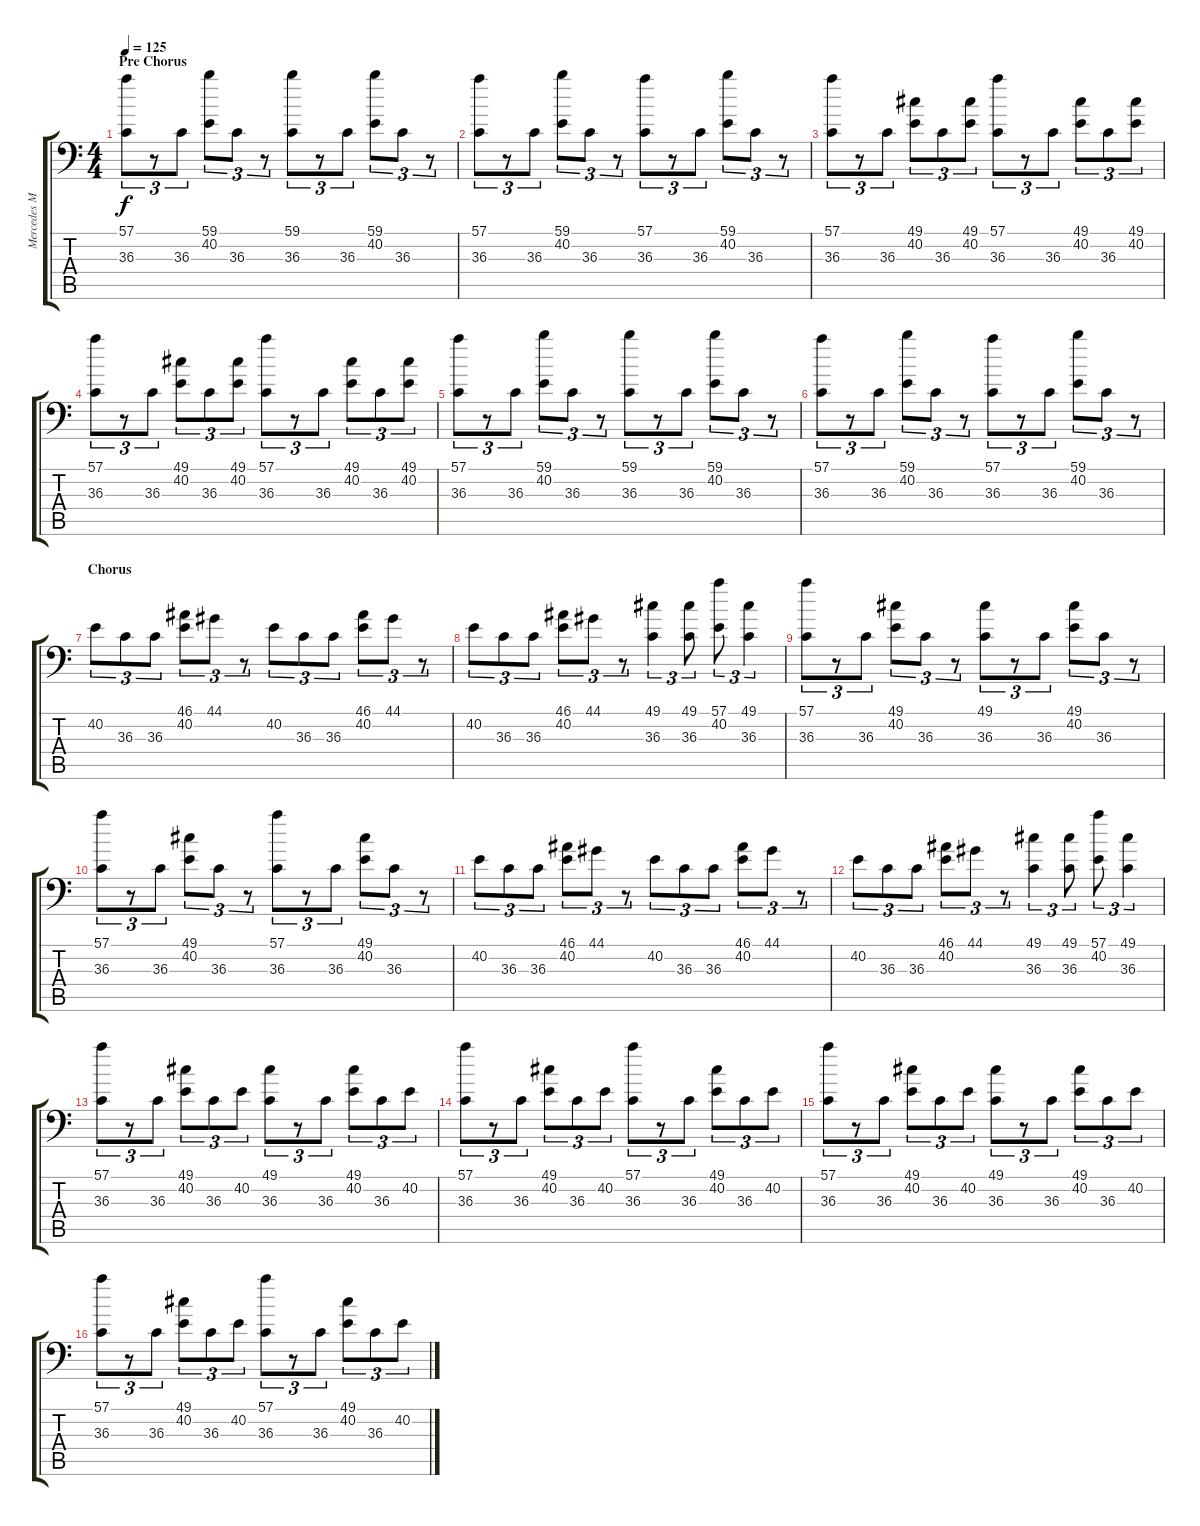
\track ("Mercedes Morgan (Drums)" "Mercedes M") {instrument acousticgrandpiano}
\staff {score tabs}
\tuning (C-1 C-1 C-1 C-1 C-1 C-1) {hide}
\ts (4 4)
\section ("" "Pre Chorus")
\tempo 125
\clef f4
\ks c
(57.1 36.3).8{tu (3 2) dy f} r.8{tu (3 2)} 36.3.8{tu (3 2)} (59.1 40.2).8{tu (3 2)} 36.3.8{tu (3 2)} r.8{tu (3 2)} (59.1 36.3).8{tu (3 2)} r.8{tu (3 2)} 36.3.8{tu (3 2)} (59.1 40.2).8{tu (3 2)} 36.3.8{tu (3 2)} r.8{tu (3 2)} |
(57.1 36.3).8{tu (3 2)} r.8{tu (3 2)} 36.3.8{tu (3 2)} (59.1 40.2).8{tu (3 2)} 36.3.8{tu (3 2)} r.8{tu (3 2)} (57.1 36.3).8{tu (3 2)} r.8{tu (3 2)} 36.3.8{tu (3 2)} (59.1 40.2).8{tu (3 2)} 36.3.8{tu (3 2)} r.8{tu (3 2)} |
(57.1 36.3).8{tu (3 2)} r.8{tu (3 2)} 36.3.8{tu (3 2)} (49.1 40.2).8{tu (3 2)} 36.3.8{tu (3 2)} (49.1 40.2).8{tu (3 2)} (57.1 36.3).8{tu (3 2)} r.8{tu (3 2)} 36.3.8{tu (3 2)} (49.1 40.2).8{tu (3 2)} 36.3.8{tu (3 2)} (49.1 40.2).8{tu (3 2)} |
(57.1 36.3).8{tu (3 2)} r.8{tu (3 2)} 36.3.8{tu (3 2)} (49.1 40.2).8{tu (3 2)} 36.3.8{tu (3 2)} (49.1 40.2).8{tu (3 2)} (57.1 36.3).8{tu (3 2)} r.8{tu (3 2)} 36.3.8{tu (3 2)} (49.1 40.2).8{tu (3 2)} 36.3.8{tu (3 2)} (49.1 40.2).8{tu (3 2)} |
(57.1 36.3).8{tu (3 2)} r.8{tu (3 2)} 36.3.8{tu (3 2)} (59.1 40.2).8{tu (3 2)} 36.3.8{tu (3 2)} r.8{tu (3 2)} (59.1 36.3).8{tu (3 2)} r.8{tu (3 2)} 36.3.8{tu (3 2)} (59.1 40.2).8{tu (3 2)} 36.3.8{tu (3 2)} r.8{tu (3 2)} |
(57.1 36.3).8{tu (3 2)} r.8{tu (3 2)} 36.3.8{tu (3 2)} (59.1 40.2).8{tu (3 2)} 36.3.8{tu (3 2)} r.8{tu (3 2)} (57.1 36.3).8{tu (3 2)} r.8{tu (3 2)} 36.3.8{tu (3 2)} (59.1 40.2).8{tu (3 2)} 36.3.8{tu (3 2)} r.8{tu (3 2)} |
\section ("" "Chorus")
40.2.8{tu (3 2)} 36.3.8{tu (3 2)} 36.3.8{tu (3 2)} (46.1 40.2).8{tu (3 2)} 44.1.8{tu (3 2)} r.8{tu (3 2)} 40.2.8{tu (3 2)} 36.3.8{tu (3 2)} 36.3.8{tu (3 2)} (46.1 40.2).8{tu (3 2)} 44.1.8{tu (3 2)} r.8{tu (3 2)} |
40.2.8{tu (3 2)} 36.3.8{tu (3 2)} 36.3.8{tu (3 2)} (46.1 40.2).8{tu (3 2)} 44.1.8{tu (3 2)} r.8{tu (3 2)} (49.1 36.3).4{tu (3 2)} (49.1 36.3).8{tu (3 2)} (57.1 40.2).8{tu (3 2)} (49.1 36.3).4{tu (3 2)} |
(57.1 36.3).8{tu (3 2)} r.8{tu (3 2)} 36.3.8{tu (3 2)} (49.1 40.2).8{tu (3 2)} 36.3.8{tu (3 2)} r.8{tu (3 2)} (49.1 36.3).8{tu (3 2)} r.8{tu (3 2)} 36.3.8{tu (3 2)} (49.1 40.2).8{tu (3 2)} 36.3.8{tu (3 2)} r.8{tu (3 2)} |
(57.1 36.3).8{tu (3 2)} r.8{tu (3 2)} 36.3.8{tu (3 2)} (49.1 40.2).8{tu (3 2)} 36.3.8{tu (3 2)} r.8{tu (3 2)} (57.1 36.3).8{tu (3 2)} r.8{tu (3 2)} 36.3.8{tu (3 2)} (49.1 40.2).8{tu (3 2)} 36.3.8{tu (3 2)} r.8{tu (3 2)} |
40.2.8{tu (3 2)} 36.3.8{tu (3 2)} 36.3.8{tu (3 2)} (46.1 40.2).8{tu (3 2)} 44.1.8{tu (3 2)} r.8{tu (3 2)} 40.2.8{tu (3 2)} 36.3.8{tu (3 2)} 36.3.8{tu (3 2)} (46.1 40.2).8{tu (3 2)} 44.1.8{tu (3 2)} r.8{tu (3 2)} |
40.2.8{tu (3 2)} 36.3.8{tu (3 2)} 36.3.8{tu (3 2)} (46.1 40.2).8{tu (3 2)} 44.1.8{tu (3 2)} r.8{tu (3 2)} (49.1 36.3).4{tu (3 2)} (49.1 36.3).8{tu (3 2)} (57.1 40.2).8{tu (3 2)} (49.1 36.3).4{tu (3 2)} |
(57.1 36.3).8{tu (3 2)} r.8{tu (3 2)} 36.3.8{tu (3 2)} (49.1 40.2).8{tu (3 2)} 36.3.8{tu (3 2)} 40.2.8{tu (3 2)} (49.1 36.3).8{tu (3 2)} r.8{tu (3 2)} 36.3.8{tu (3 2)} (49.1 40.2).8{tu (3 2)} 36.3.8{tu (3 2)} 40.2.8{tu (3 2)} |
(57.1 36.3).8{tu (3 2)} r.8{tu (3 2)} 36.3.8{tu (3 2)} (49.1 40.2).8{tu (3 2)} 36.3.8{tu (3 2)} 40.2.8{tu (3 2)} (57.1 36.3).8{tu (3 2)} r.8{tu (3 2)} 36.3.8{tu (3 2)} (49.1 40.2).8{tu (3 2)} 36.3.8{tu (3 2)} 40.2.8{tu (3 2)} |
(57.1 36.3).8{tu (3 2)} r.8{tu (3 2)} 36.3.8{tu (3 2)} (49.1 40.2).8{tu (3 2)} 36.3.8{tu (3 2)} 40.2.8{tu (3 2)} (49.1 36.3).8{tu (3 2)} r.8{tu (3 2)} 36.3.8{tu (3 2)} (49.1 40.2).8{tu (3 2)} 36.3.8{tu (3 2)} 40.2.8{tu (3 2)} |
(57.1 36.3).8{tu (3 2)} r.8{tu (3 2)} 36.3.8{tu (3 2)} (49.1 40.2).8{tu (3 2)} 36.3.8{tu (3 2)} 40.2.8{tu (3 2)} (57.1 36.3).8{tu (3 2)} r.8{tu (3 2)} 36.3.8{tu (3 2)} (49.1 40.2).8{tu (3 2)} 36.3.8{tu (3 2)} 40.2.8{tu (3 2)}
